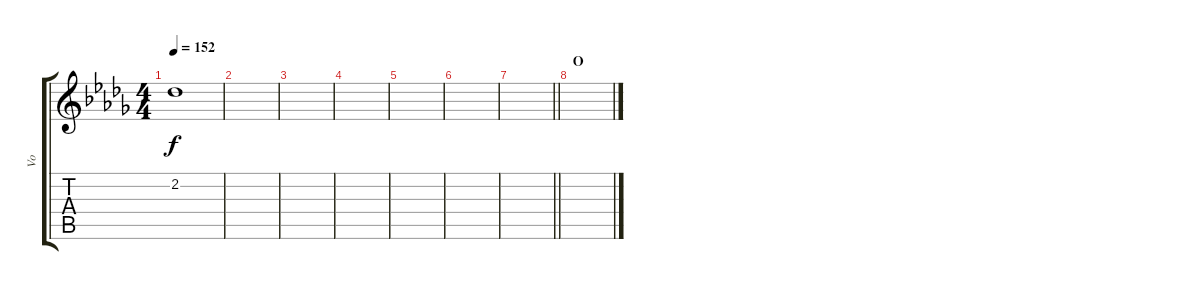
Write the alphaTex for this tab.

\track ("Vo" "Vo") {instrument contrabass}
\staff {score tabs}
\tuning (E4 B3 G3 D3 A2 E2) {hide}
\ts (4 4)
\tempo 152
\clef g2
\ks db
2.2{t}.1{dy f} |
|
|
|
|
|
\barLineRight lightlight
|
\section ("" "O")
